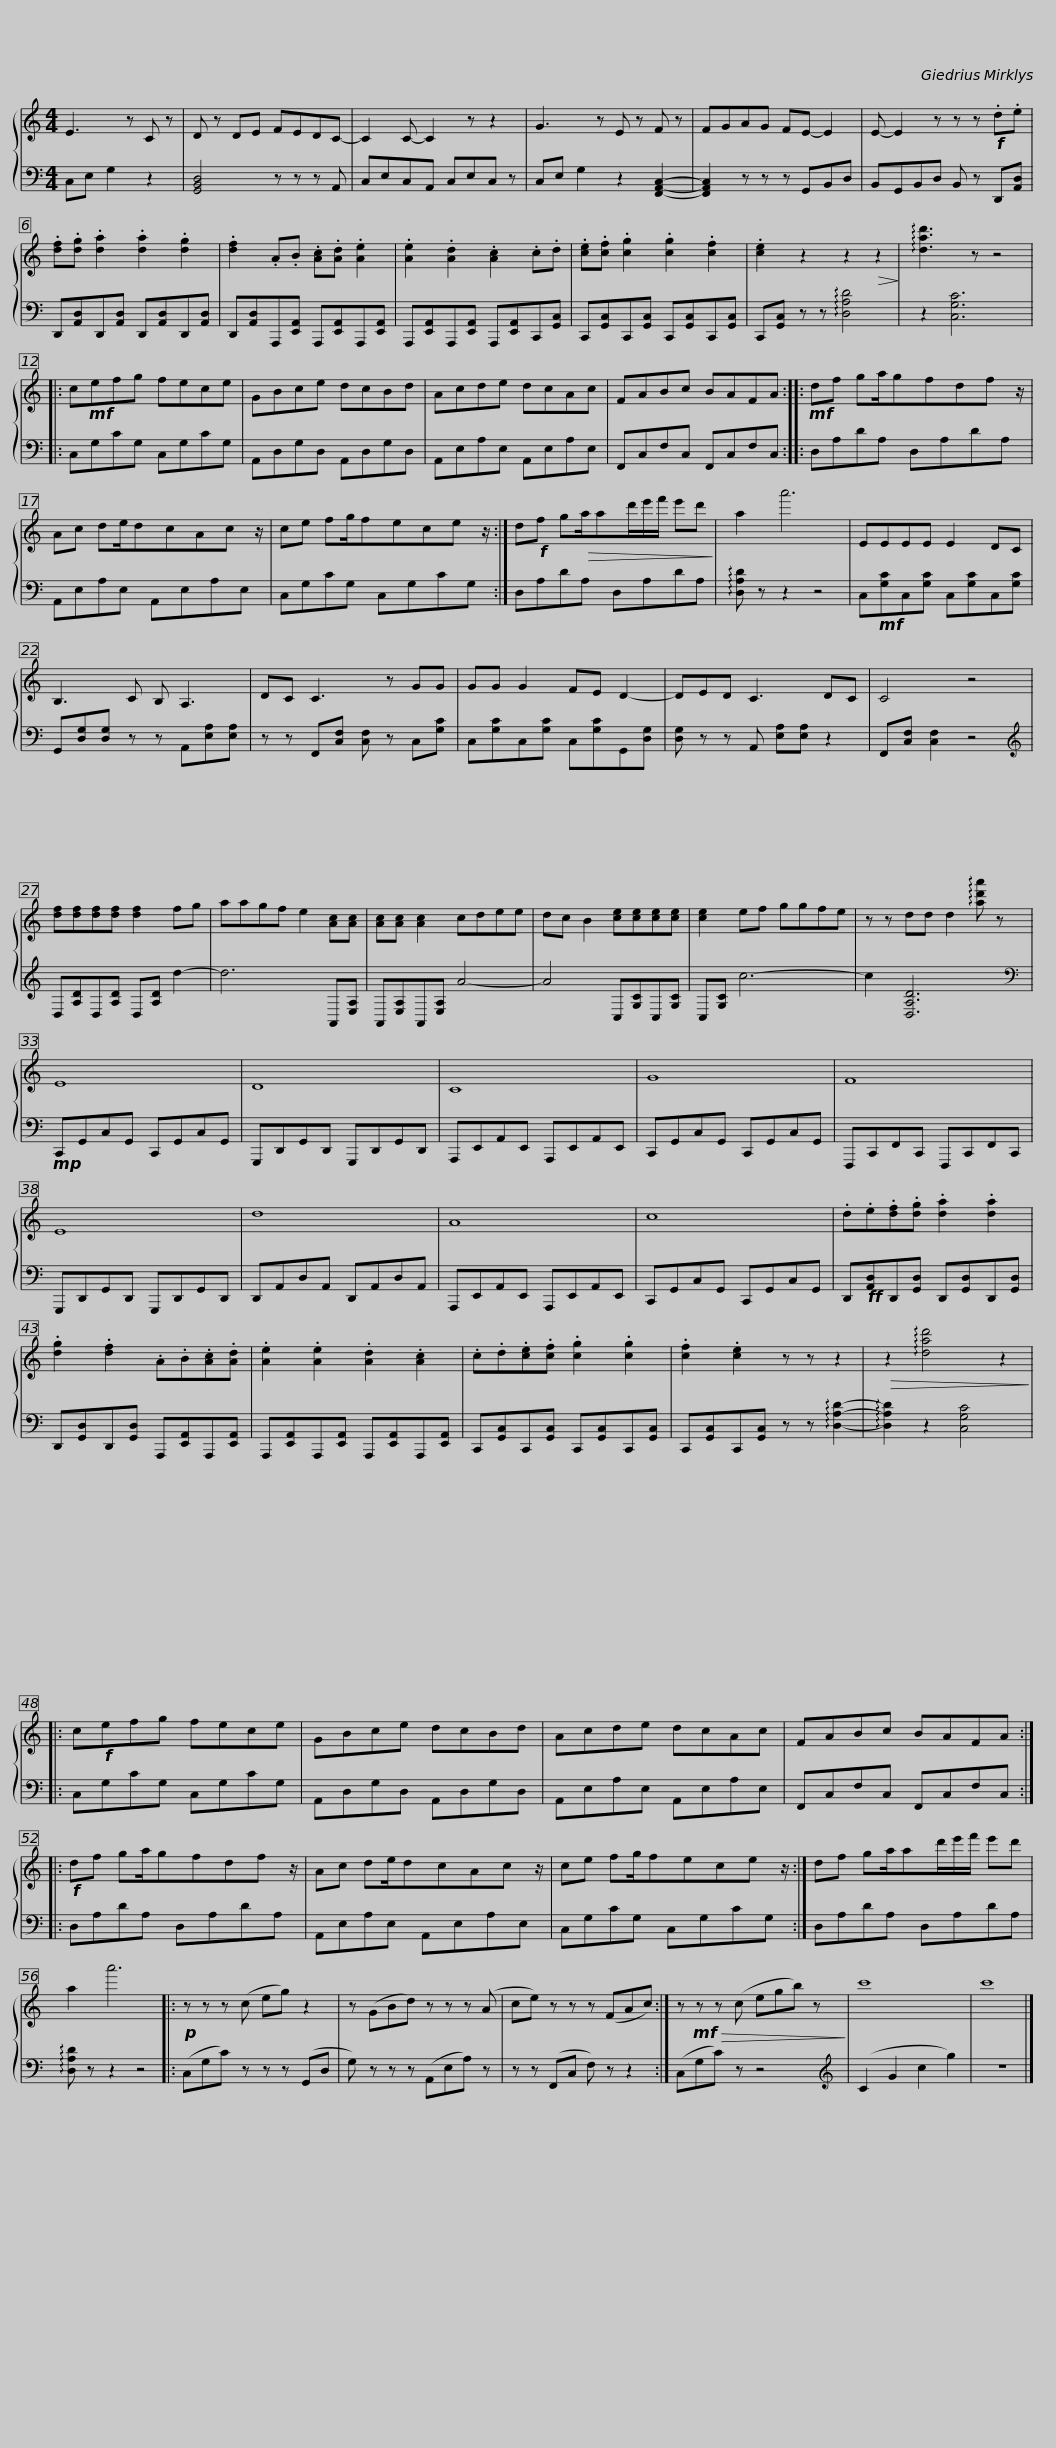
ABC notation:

X:1
%%score { 1 | 2 }
L:1/8
M:4/4
I:linebreak $
K:C
V:1 treble
V:2 bass
V:1
 E3 z C z | D z DE FEDC- | C2 C- C2 z z2 | G3 z E z F z | FGAG FE- E2 |$ %5
 E- E2 z z z!f! .d.e | .[df].[dg] .[da]2 .[da]2 .[dg]2 | .[df]2 .A.B .[Ac].[Ad] .[Ae]2 | .[Ae]2 .[Ad]2 .[Ac]2 .c.d | .[ce].[cf] .[cg]2 .[cg]2 .[cf]2 |$ %10
 .[ce]2 z2 z2!>(! z2!>)! | !arpeggio![dad']3 z z4 |: c!mf!efg fece | GBce dcBd | Acde dcAc | %15
 FABc BAFA ::$!mf! df ga/gfdf z/ | Ac de/dcAc z/ | ce fg/fece z/ :|$ d!f!f g!>(!a/ad'/e'/f'/ e'd'!>)! | %20
 a2 a'6 | EEEE E2 DC | B,3 C B, A,3 | DC C3 z GG |$ GG G2 FE D2- | %25
 DED C3 DC | C4 z4 | [df][df][df][df] [df]2 fg | aagf e2 [Ac][Ac] |$ [Ac][Ac] [Ac]2 cdee | %30
 dc B2 [ce][ce][ce][ce] | [ce]2 ef ggfe | z z dd d2 !arpeggio![ad'a'] z | E8 |$ D8 | %35
 C8 | G8 | F8 |$ E8 | d8 | %40
 A8 | c8 | .d.e.[df].[dg] .[da]2 .[da]2 |$ .[dg]2 .[df]2 .A.B.[Ac].[Ad] | .[Ae]2 .[Ae]2 .[Ad]2 .[Ac]2 | %45
 .c.d.[ce].[cf] .[cg]2 .[cg]2 | .[cf]2 .[ce]2 z z z2 |!>(! z2 !arpeggio![dad']4 z2!>)! |:$ c!f!efg fece | GBce dcBd | %50
 Acde dcAc | FABc BAFA ::$!f! df ga/gfdf z/ | Ac de/dcAc z/ | ce fg/fece z/ :|$ %55
 df ga/ad'/e'/f'/ e'd' | a2 a'6 |:!p! z z z (c eg) z2 | z (GBd) z z z (A | ce) z z z (FAc) :|$ %60
 z!mf! z!>(! z (c egb) z!>)! | c'8 | c'8 |] %63
V:2
 C,E, G,2 z2 | [G,,B,,D,]4 z z z A,, | C,E,C,A,, C,E,C, z | C,E, G,2 z2 [F,,A,,C,]2- | [F,,A,,C,]2 z z z G,,B,,D, |$ %5
 B,,G,,B,,D, B,, z D,,[A,,D,] | D,,[A,,D,]D,,[A,,D,] D,,[A,,D,]D,,[A,,D,] | D,,[A,,D,]A,,,[E,,A,,] A,,,[E,,A,,]A,,,[E,,A,,] | A,,,[E,,A,,]A,,,[E,,A,,] A,,,[E,,A,,]C,,[G,,C,] | C,,[G,,C,]C,,[G,,C,] C,,[G,,C,]C,,[G,,C,] |$ %10
 C,,[G,,C,] z z !arpeggio![D,A,D]4 | z2 [C,G,C]6 |: C,G,CG, C,G,CG, | A,,D,G,D, A,,D,G,D, | A,,E,A,E, A,,E,A,E, | %15
 F,,C,F,C, F,,C,F,C, ::$ D,A,DA, D,A,DA, | A,,E,A,E, A,,E,A,E, | C,G,CG, C,G,CG, :|$ D,A,DA, D,A,DA, | %20
 !arpeggio![D,A,D] z z2 z4 | C,!mf![G,C]C,[G,C] C,[G,C]C,[G,C] | G,,[D,G,][D,G,] z z A,,[E,A,][E,A,] | z z F,,[C,F,] [C,F,] z C,[G,C] |$ C,[G,C]C,[G,C] C,[G,C]G,,[D,G,] | %25
 [D,G,] z z A,, [E,A,][E,A,] z2 | F,,[C,F,] [C,F,]2 z4 |[K:treble] D,[A,D]D,[A,D] D,[A,D] d2- | d6 A,,[E,A,] |$ A,,[E,A,]A,,[E,A,] A4- | %30
 A4 C,[G,C]C,[G,C] | C,[G,C] c6- | c2 [D,A,D]6 |[K:bass]!mp! C,,G,,C,G,, C,,G,,C,G,, |$ G,,,D,,G,,D,, G,,,D,,G,,D,, | %35
 A,,,E,,A,,E,, A,,,E,,A,,E,, | C,,G,,C,G,, C,,G,,C,G,, | F,,,C,,F,,C,, F,,,C,,F,,C,, |$ G,,,D,,G,,D,, G,,,D,,G,,D,, | D,,A,,D,A,, D,,A,,D,A,, | %40
 A,,,E,,A,,E,, A,,,E,,A,,E,, | C,,G,,C,G,, C,,G,,C,G,, | D,,!ff![A,,D,]D,,[G,,D,] D,,[G,,D,]D,,[G,,D,] |$ D,,[G,,D,]D,,[G,,D,] A,,,[E,,A,,]A,,,[E,,A,,] | A,,,[E,,A,,]A,,,[E,,A,,] A,,,[E,,A,,]A,,,[E,,A,,] | %45
 C,,[G,,C,]C,,[G,,C,] C,,[G,,C,]C,,[G,,C,] | C,,[G,,C,]C,,[G,,C,] z z !arpeggio![D,A,D]2- | !arpeggio![D,A,D]2 z2 [C,G,C]4 |:$ C,G,CG, C,G,CG, | A,,D,G,D, A,,D,G,D, | %50
 A,,E,A,E, A,,E,A,E, | F,,C,F,C, F,,C,F,C, ::$ D,A,DA, D,A,DA, | A,,E,A,E, A,,E,A,E, | C,G,CG, C,G,CG, :|$ %55
 D,A,DA, D,A,DA, | !arpeggio![D,A,D] z z2 z4 |: (C,G,C) z z z (G,,D, | G,) z z z (A,,E,A,) z | z z (F,,C, F,) z z2 :|$ %60
 (C,G,C) z z4 |[K:treble] (C2 G2 c2 g2) | z8 |] %63
